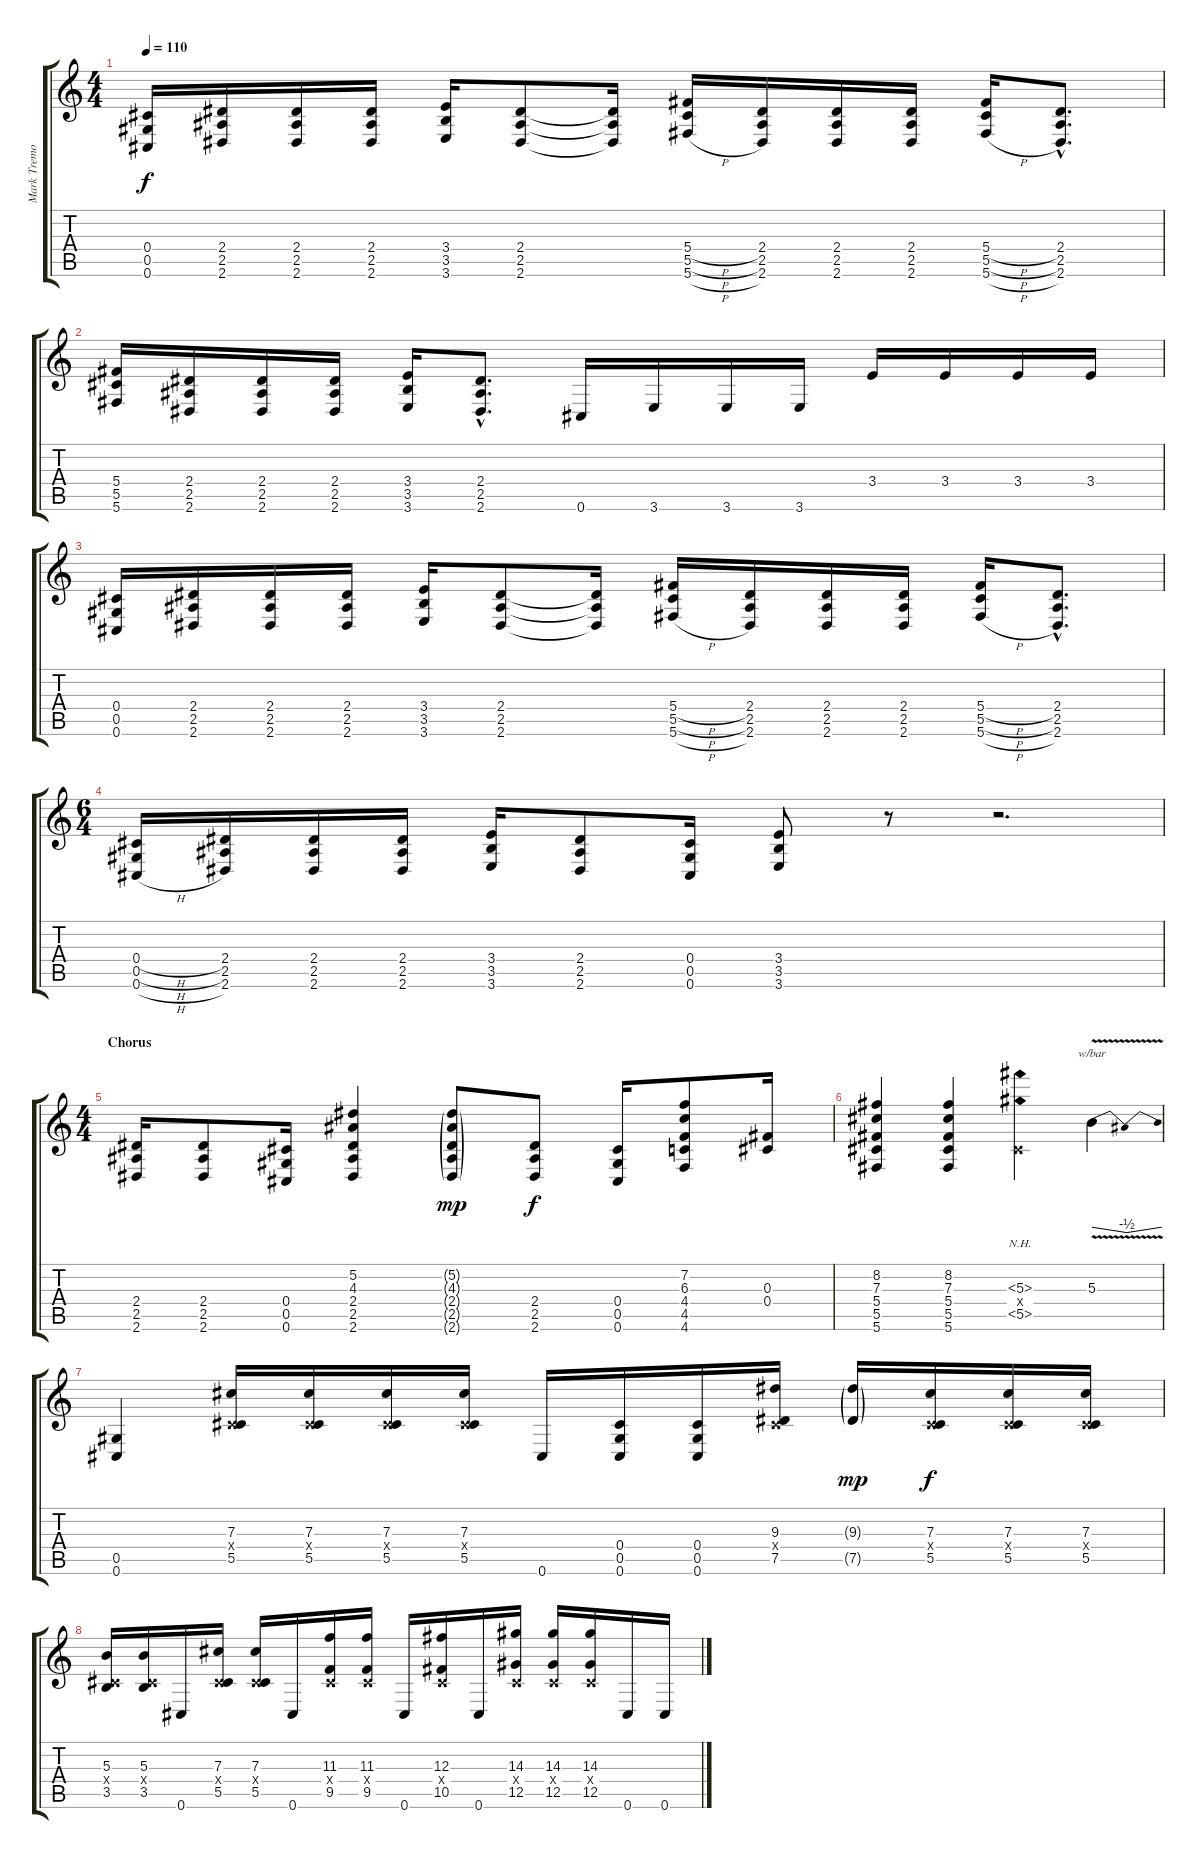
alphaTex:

\track ("Mark Tremonti" "Mark Tremo") {instrument distortionguitar}
\staff {score tabs}
\tuning (Eb4 Bb3 Gb3 Db3 Ab2 Db2) {hide}
\ts (4 4)
\tempo 110
\clef g2
\ks c
(0.4 0.5 0.6).16{dy f} (2.4 2.5 2.6).16 (2.4 2.5 2.6).16 (2.4 2.5 2.6).16 (3.4 3.5 3.6).16 (2.4 2.5 2.6).8 (2.4{t} 2.5{t} 2.6{t}).16 (5.4{h} 5.5{h} 5.6{h}).16 (2.4 2.5 2.6).16 (2.4 2.5 2.6).16 (2.4 2.5 2.6).16 (5.4{h} 5.5{h} 5.6{h}).16 (2.4{hac} 2.5{hac} 2.6{hac}).8{d} |
(5.4 5.5 5.6).16 (2.4 2.5 2.6).16 (2.4 2.5 2.6).16 (2.4 2.5 2.6).16 (3.4 3.5 3.6).16 (2.4{hac} 2.5{hac} 2.6{hac}).8{d} 0.6.16 3.6.16 3.6.16 3.6.16 3.4.16 3.4.16 3.4.16 3.4.16 |
(0.4 0.5 0.6).16 (2.4 2.5 2.6).16 (2.4 2.5 2.6).16 (2.4 2.5 2.6).16 (3.4 3.5 3.6).16 (2.4 2.5 2.6).8 (2.4{t} 2.5{t} 2.6{t}).16 (5.4{h} 5.5{h} 5.6{h}).16 (2.4 2.5 2.6).16 (2.4 2.5 2.6).16 (2.4 2.5 2.6).16 (5.4{h} 5.5{h} 5.6{h}).16 (2.4{hac} 2.5{hac} 2.6{hac}).8{d} |
\ts (6 4)
(0.4{h} 0.5{h} 0.6{h}).16 (2.4 2.5 2.6).16 (2.4 2.5 2.6).16 (2.4 2.5 2.6).16 (3.4 3.5 3.6).16 (2.4 2.5 2.6).8 (0.4 0.5 0.6).16 (3.4 3.5 3.6).8 r.8 r.2{d} |
\ts (4 4)
\section ("" "Chorus")
(2.4 2.5 2.6).16 (2.4 2.5 2.6).8 (0.4 0.5 0.6).16 (5.2 4.3 2.4 2.5 2.6).4 (5.2{g} 4.3{g} 2.4{g} 2.5{g} 2.6{g}).8{dy mp} (2.4 2.5 2.6).8{dy f} (0.4 0.5 0.6).16 (7.2 6.3 4.4 4.5 4.6).8 (0.3 0.4).16 |
(8.2 7.3 5.4 5.5 5.6).4 (8.2 7.3 5.4 5.5 5.6).4 (5.3{nh} 0.4{x} 5.5{nh}).4 5.3{v}.4{tbe (dip default 0 0 30 -2 60 0)} |
(0.5 0.6).4 (7.3 0.4{x} 5.5).16 (7.3 0.4{x} 5.5).16 (7.3 0.4{x} 5.5).16 (7.3 0.4{x} 5.5).16 0.6.16 (0.4 0.5 0.6).16 (0.4 0.5 0.6).16 (9.3 0.4{x} 7.5).16 (9.3{g} 7.5{g}).16{dy mp} (7.3 0.4{x} 5.5).16{dy f} (7.3 0.4{x} 5.5).16 (7.3 0.4{x} 5.5).16 |
(5.3 0.4{x} 3.5).16 (5.3 0.4{x} 3.5).16 0.6.16 (7.3 0.4{x} 5.5).16 (7.3 0.4{x} 5.5).16 0.6.16 (11.3 0.4{x} 9.5).16 (11.3 0.4{x} 9.5).16 0.6.16 (12.3 0.4{x} 10.5).16 0.6.16 (14.3 0.4{x} 12.5).16 (14.3 0.4{x} 12.5).16 (14.3 0.4{x} 12.5).16 0.6.16 0.6.16
